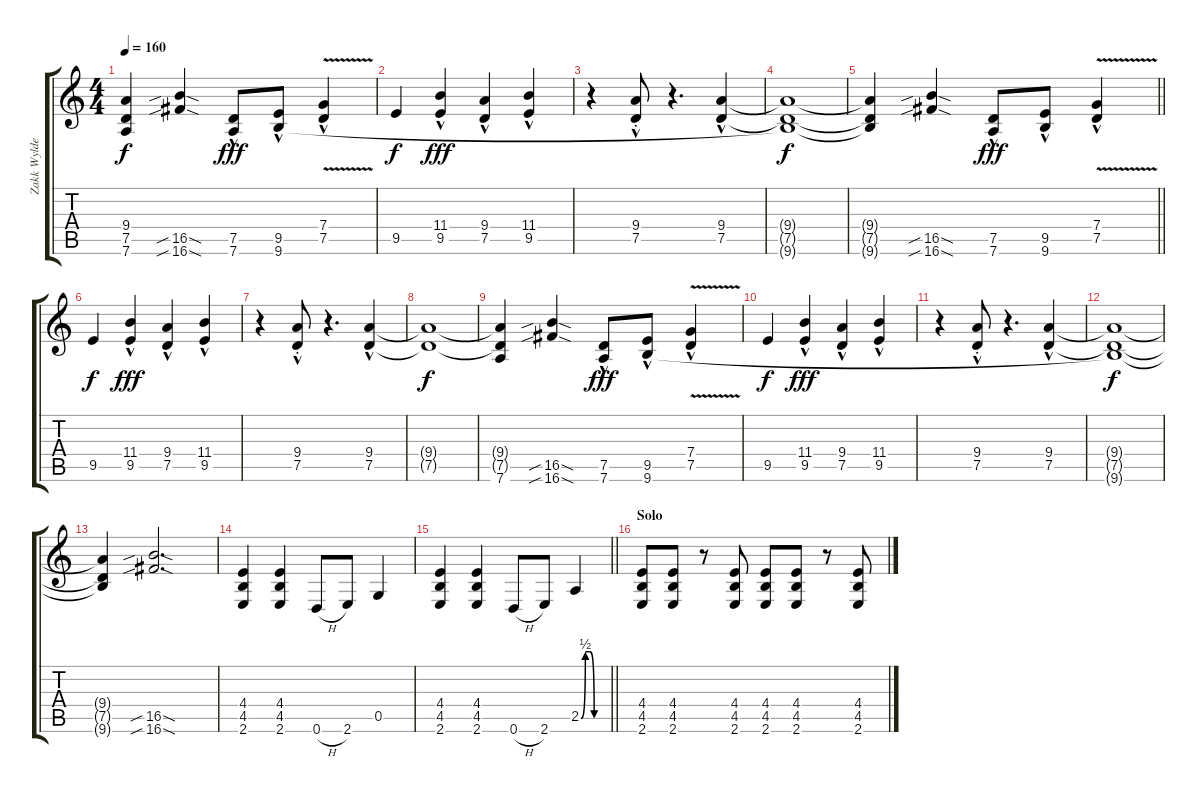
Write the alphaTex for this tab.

\track ("Zakk Wylde - Rythym Guitar" "Zakk Wylde") {instrument distortionguitar}
\staff {score tabs}
\tuning (D4 A3 F3 C3 G2 D2) {hide}
\ts (4 4)
\tempo 160
\clef g2
\ks c
(9.4{t} 7.5{t} 7.6).4{dy f} (16.5{sib sod} 16.6{sib sod}).4 (7.5{hac} 7.6).8{dy fff} (9.5{hac} 9.6).8 (7.4{v} 7.5{hac}).4 |
9.5.4{dy f volume 12} (11.4 9.5{hac}).4{dy fff} (9.4 7.5{hac}).4 (11.4 9.5{hac}).4 |
r.4 (9.4{st} 7.5{hac}).8 r.4{d} (9.4 7.5{hac}).4 |
(9.4{t} 7.5{t} 9.6{t}).1{dy f} |
\barLineRight lightlight
(9.4{t} 7.5{t} 9.6{t}).4 (16.5{sib sod} 16.6{sib sod}).4 (7.5{hac} 7.6).8{dy fff} (9.5{hac} 9.6).8 (7.4{v} 7.5{hac}).4 |
\section ("" "")
9.5.4{dy f volume 12} (11.4{hac} 9.5).4{dy fff} (9.4{hac} 7.5).4 (11.4{hac} 9.5).4 |
r.4 (9.4{hac st} 7.5).8 r.4{d} (9.4{hac} 7.5).4 |
(9.4{t} 7.5{t}).1{dy f} |
(9.4{t} 7.5{t} 7.6).4 (16.5{sib sod} 16.6{sib sod}).4 (7.5{hac} 7.6).8{dy fff} (9.5{hac} 9.6).8 (7.4{v} 7.5{hac}).4 |
9.5.4{dy f volume 12} (11.4 9.5{hac}).4{dy fff} (9.4 7.5{hac}).4 (11.4 9.5{hac}).4 |
r.4 (9.4{st} 7.5{hac}).8 r.4{d} (9.4 7.5{hac}).4 |
(9.4{t} 7.5{t} 9.6{t}).1{dy f} |
(9.4{t} 7.5{t} 9.6{t}).4 (16.5{sib sod} 16.6{sib sod}).2{d} |
(4.4 4.5 2.6).4 (4.4 4.5 2.6).4 0.6{h}.8 2.6.8 0.5.4 |
\barLineRight lightlight
(4.4 4.5 2.6).4 (4.4 4.5 2.6).4 0.6{h}.8 2.6.8 2.5{be (custom 0 0 10 2 20 2 30 0 60 0)}.4 |
\section ("" "Solo")
(4.4 4.5 2.6).8 (4.4 4.5 2.6).8 r.8 (4.4 4.5 2.6).8 (4.4 4.5 2.6).8 (4.4 4.5 2.6).8 r.8 (4.4 4.5 2.6).8
